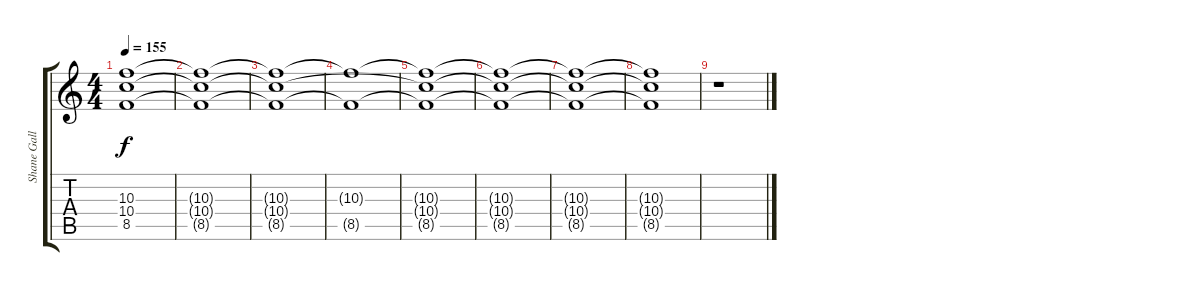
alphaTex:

\track ("Shane Gallagher Guitar 2" "Shane Gall") {mute instrument overdrivenguitar}
\staff {score tabs}
\tuning (E4 B3 G3 D3 A2 E2) {hide}
\ts (4 4)
\tempo 155
\clef g2
\ks c
(10.3 10.4 8.5).1{dy f} |
(10.3{t} 10.4{t} 8.5{t}).1 |
(10.3{t} 10.4{t} 8.5{t}).1 |
(10.3{t} 8.5{t}).1 |
(10.3{t} 10.4{t} 8.5{t}).1 |
(10.3{t} 10.4{t} 8.5{t}).1 |
(10.3{t} 10.4{t} 8.5{t}).1 |
(10.3{t} 10.4{t} 8.5{t}).1 |
r.1
